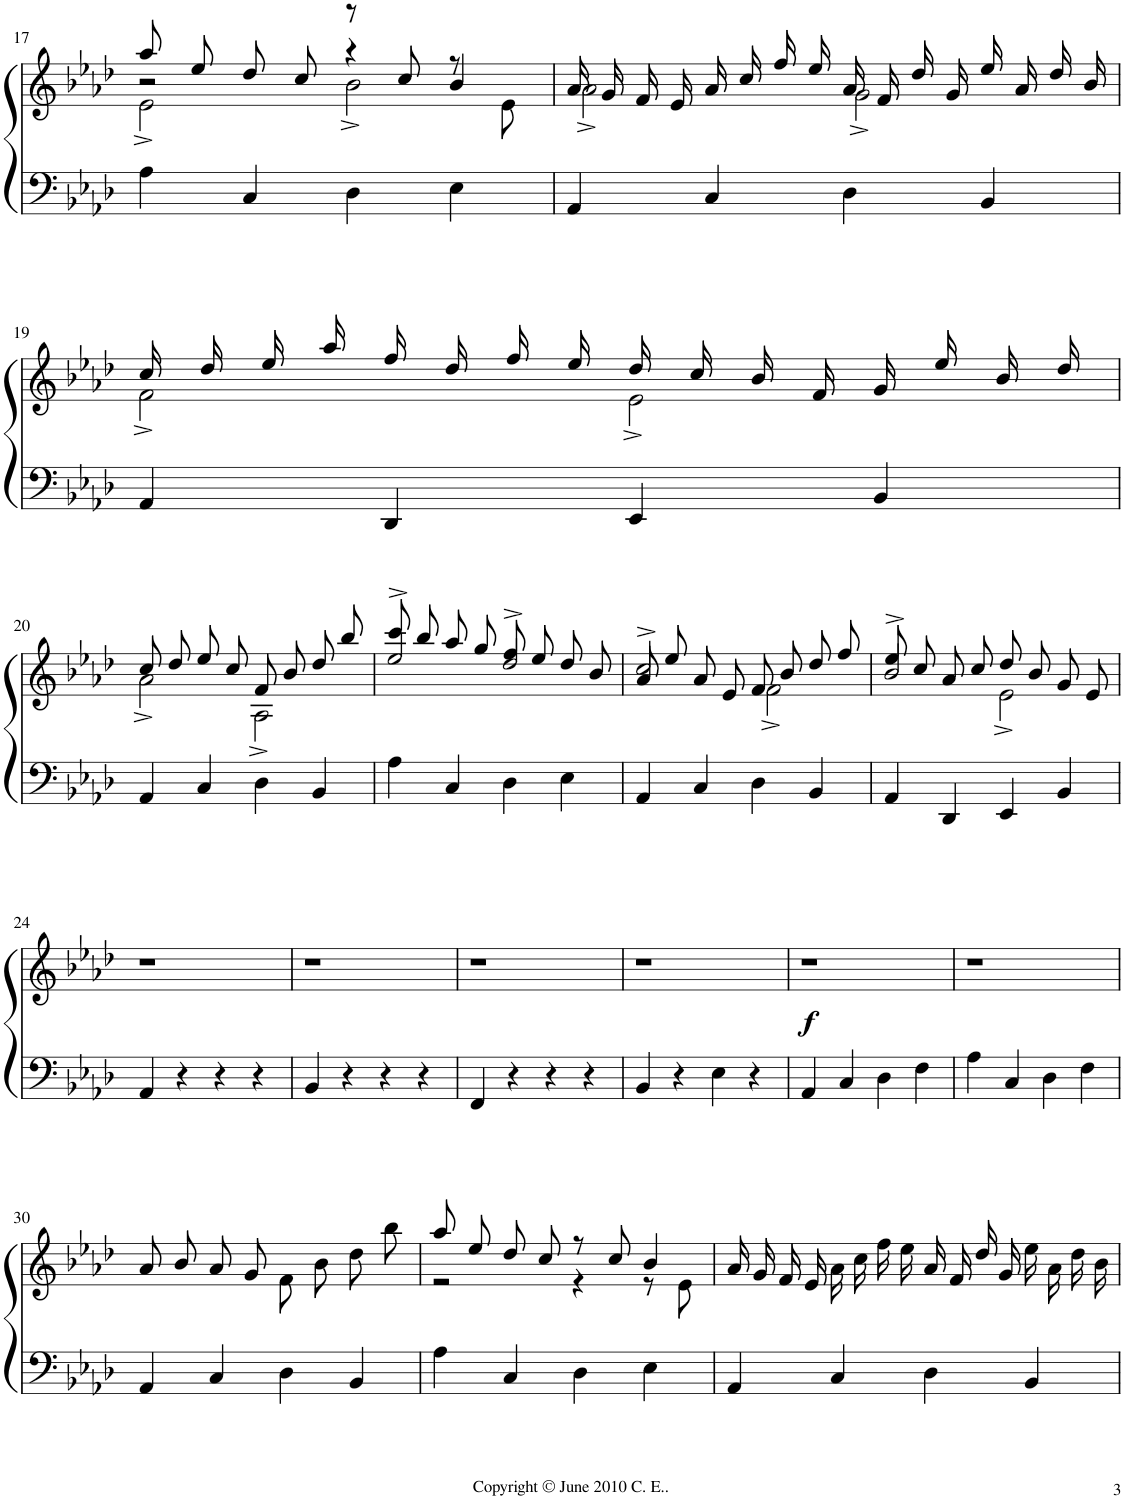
**kern	**kern	**dynam
*part1	*part1	*part1
*staff2	*staff1	*staff1/2
*I"Piano	*	*
*I'Pno.	*	*
!!LO:PB:g=z
*clefF4	*clefG2	*
*k[b-e-a-d-]	*k[b-e-a-d-]	*
*A-:	*A-:	*
*M4/4	*M4/4	*
=17	=17	=17
*	*^	*
*	*	*^	*
4A-\	8aa-/L	2r	2e-^\	.
.	8ee-/J	.	.	.
4C/	8dd-/L	.	.	.
.	8cc/J	.	.	.
4D-\	8r	4r	2b-^\	.
.	8cc/	.	.	.
4E-\	4b-/	8r	.	.
.	.	8e-\	.	.
*	*	*v	*v	*
=18	=18	=18	=18
4AA-/	16a-/LL	2a-^\	.
.	16g/J	.	.
.	16f/L	.	.
.	16e-/JJ	.	.
4C/	16a-/LL	.	.
.	16cc/J	.	.
.	16ff/L	.	.
.	16ee-/JJ	.	.
4D-\	16a-/LL	2g^\	.
.	16f/J	.	.
.	16dd-/L	.	.
.	16g/JJ	.	.
4BB-/	16ee-/LL	.	.
.	16a-/J	.	.
.	16dd-/L	.	.
.	16b-/JJ	.	.
!!LO:LB:g=z	!!
=19	=19	=19	=19
4AA-/	16cc/LL	2f^\	.
.	16dd-/J	.	.
.	16ee-/L	.	.
.	16aa-/JJ	.	.
4DD-/	16ff/LL	.	.
.	16dd-/J	.	.
.	16ff/L	.	.
.	16ee-/JJ	.	.
4EE-/	16dd-/LL	2e-^\	.
.	16cc/J	.	.
.	16b-/L	.	.
.	16f/JJ	.	.
4BB-/	16g/LL	.	.
.	16ee-/J	.	.
.	16b-/L	.	.
.	16dd-/JJ	.	.
!!LO:LB:g=z	!!
=20	=20	=20	=20
4AA-/	8cc/L	2a-^\	.
.	8dd-/J	.	.
4C/	8ee-/L	.	.
.	8cc/J	.	.
4D-\	8f/L	2A-^\	.
.	8b-/J	.	.
4BB-/	8dd-/L	.	.
.	8bb-/J	.	.
=21	=21	=21	=21
*	*	*^	*
4A-\	8ccc/L	2..ryy	2ee-^/	.
.	8bb-/J	.	.	.
4C/	8aa-/L	.	.	.
.	8gg/J	.	.	.
4D-\	8ff/L	.	2dd-^/	.
.	8ee-/J	.	.	.
4E-\	8dd-/L	.	.	.
.	8b-/J	8ryy	.	.
*	*	*v	*v	*
=22	=22	=22	=22
4AA-/	8a-/L	2cc^/	.
.	8ee-/J	.	.
4C/	8a-/L	.	.
.	8e-/J	.	.
4D-\	8f/L	2f^\	.
.	8b-/J	.	.
4BB-/	8dd-/L	.	.
.	8ff/J	.	.
=23	=23	=23	=23
4AA-/	8ee-/L	2b-^/	.
.	8cc/J	.	.
4DD-/	8a-/L	.	.
.	8cc/J	.	.
4EE-/	8dd-/L	2e-^\	.
.	8b-/J	.	.
4BB-/	8g/L	.	.
.	8e-/J	.	.
*	*v	*v	*
!!LO:LB:g=z
=24	=24	=24
4AA-/	1r	.
4r	.	.
4r	.	.
4r	.	.
=25	=25	=25
4BB-/	1r	.
4r	.	.
4r	.	.
4r	.	.
=26	=26	=26
4FF/	1r	.
4r	.	.
4r	.	.
4r	.	.
=27	=27	=27
4BB-/	1r	.
4r	.	.
4E-\	.	.
4r	.	.
=28	=28	=28
!	!	!LO:DY:b
4AA-/	1r	f
4C/	.	.
4D-\	.	.
4F\	.	.
=29	=29	=29
4A-\	1r	.
4C/	.	.
4D-\	.	.
4F\	.	.
!!LO:LB:g=z
=30	=30	=30
4AA-/	8a-/L	.
.	8b-/J	.
4C/	8a-/L	.
.	8g/J	.
4D-\	8f\L	.
.	8b-\J	.
4BB-/	8dd-\L	.
.	8bb-\J	.
=31	=31	=31
*	*^	*
4A-\	8aa-/L	2r	.
.	8ee-/J	.	.
4C/	8dd-/L	.	.
.	8cc/J	.	.
4D-\	8r	4r	.
.	8cc/	.	.
4E-\	4b-/	8r	.
.	.	8e-\	.
*	*v	*v	*
=32	=32	=32
4AA-/	16a-/LL	.
.	16g/J	.
.	16f/L	.
.	16e-/JJ	.
4C/	16a-\LL	.
.	16cc\J	.
.	16ff\L	.
.	16ee-\JJ	.
4D-\	16a-/LL	.
.	16f/J	.
.	16dd-/L	.
.	16g/JJ	.
4BB-/	16ee-\LL	.
.	16a-\J	.
.	16dd-\L	.
.	16b-\JJ	.
=	=	=
*-	*-	*-
